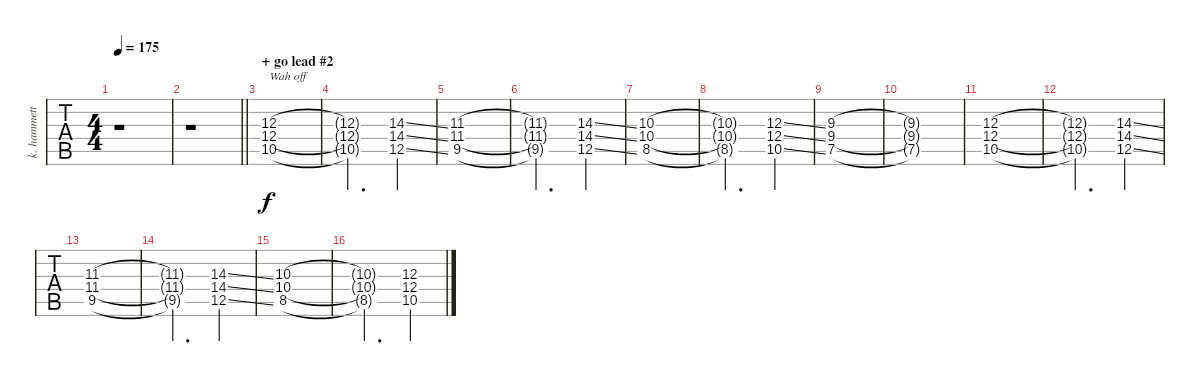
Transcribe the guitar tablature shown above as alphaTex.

\track ("k. hammett - lead guitar" "k. hammett") {instrument distortionguitar}
\staff {tabs}
\tuning (E4 B3 G3 D3 A2 E2) {hide}
\ts (4 4)
\tempo 175
\clef g2
\ks c
r.1{dy f} |
\barLineRight lightlight
r.1 |
\section ("" "+ go lead #2")
(12.3 12.4 10.5).1{txt "Wah off"} |
(12.3{t} 12.4{t} 10.5{t}).2{d} (14.3{ss} 14.4{ss} 12.5{ss}).4 |
(11.3 11.4 9.5).1 |
(11.3{t} 11.4{t} 9.5{t}).2{d} (14.3{ss} 14.4{ss} 12.5{ss}).4 |
(10.3 10.4 8.5).1 |
(10.3{t} 10.4{t} 8.5{t}).2{d} (12.3{ss} 12.4{ss} 10.5{ss}).4 |
(9.3 9.4 7.5).1 |
(9.3{t} 9.4{t} 7.5{t}).1 |
(12.3 12.4 10.5).1 |
(12.3{t} 12.4{t} 10.5{t}).2{d} (14.3{ss} 14.4{ss} 12.5{ss}).4 |
(11.3 11.4 9.5).1 |
(11.3{t} 11.4{t} 9.5{t}).2{d} (14.3{ss} 14.4{ss} 12.5{ss}).4 |
(10.3 10.4 8.5).1 |
(10.3{t} 10.4{t} 8.5{t}).2{d} (12.3{ss} 12.4{ss} 10.5{ss}).4
